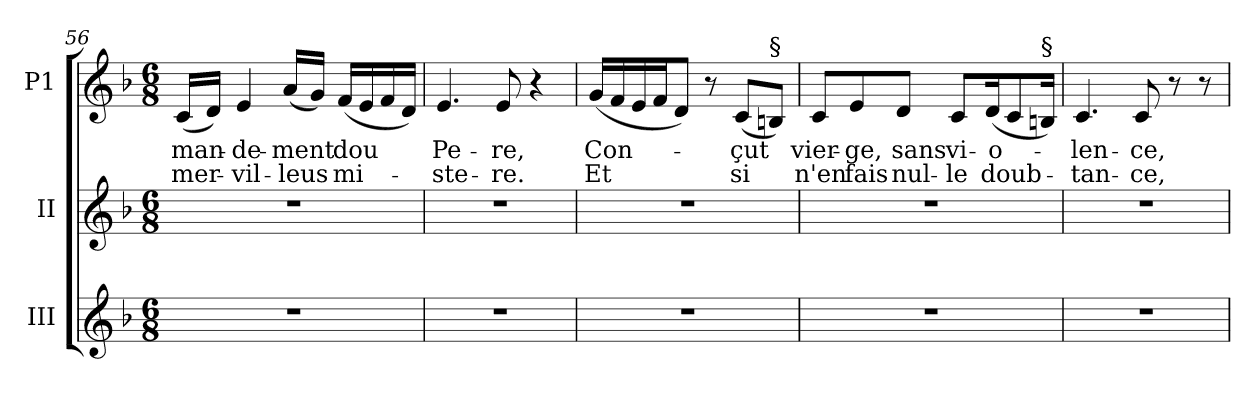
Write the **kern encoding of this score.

**kern	**kern	**kern	**text	**text
*part3	*part2	*part1	*part1	*part1
*staff3	*staff2	*staff1	*staff1	*staff1
*I"III	*I"II	*I"P1	*	*
*clefG2	*clefG2	*clefG2	*	*
*k[b-]	*k[b-]	*k[b-]	*	*
*F:	*F:	*F:	*	*
*M6/8	*M6/8	*M6/8	*	*
=56	=56	=56	=56	=56
!LO:N:vis=1	!LO:N:vis=1	!	!	!
!	!	!	!LO:LY:b:color=#000000	!LO:LY:b:color=#000000
2.r	2.r	(16ci/LL	-man-	mer-
.	.	16di/JJ)	.	.
!	!	!	!LO:LY:b:color=#000000	!LO:LY:b:color=#000000
.	.	4ei/	-de-	-vil-
!	!	!	!LO:LY:b:color=#000000	!LO:LY:b:color=#000000
.	.	(16ai/LL	-ment	-leus
.	.	16gi/JJ)	.	.
!	!	!	!LO:LY:b:color=#000000	!LO:LY:b:color=#000000
.	.	(16fi/LL	dou	mi-
.	.	16ei/	.	.
.	.	16fi/	.	.
.	.	16di/JJ)	.	.
=57	=57	=57	=57	=57
!LO:N:vis=1	!LO:N:vis=1	!	!	!
!	!	!	!LO:LY:b:color=#000000	!LO:LY:b:color=#000000
2.r	2.r	4.ei/	Pe-	-ste-
!	!	!	!LO:LY:b:color=#000000	!LO:LY:b:color=#000000
.	.	8ei/	-re,	-re.
.	.	4r	.	.
=58	=58	=58	=58	=58
!LO:N:vis=1	!LO:N:vis=1	!	!	!
!	!	!	!LO:LY:b:color=#000000	!LO:LY:b:color=#000000
2.r	2.r	(16gi/LL	Con-	Et
.	.	16fi/	.	.
.	.	16ei/	.	.
.	.	16fi/J	.	.
.	.	8di/J)	.	.
.	.	8r	.	.
!	!	!	!LO:LY:b:color=#000000	!LO:LY:b:color=#000000
.	.	(8ci/L	-çut	si
!	!	!LO:TX:a:t=§	!	!
.	.	8Bni/J)	.	.
!!LO:LB:g=z
=59	=59	=59	=59	=59
!LO:N:vis=1	!LO:N:vis=1	!	!	!
!	!	!	!LO:LY:b:color=#000000	!LO:LY:b:color=#000000
2.r	2.r	8ci/L	vier-	n'en
!	!	!	!LO:LY:b:color=#000000	!LO:LY:b:color=#000000
.	.	8ei/	-ge,	fais
!	!	!	!LO:LY:b:color=#000000	!LO:LY:b:color=#000000
.	.	8di/J	sans	nul-
!	!	!	!LO:LY:b:color=#000000	!LO:LY:b:color=#000000
.	.	8ci/L	vi-	-le
!	!	!	!LO:LY:b:color=#000000	!LO:LY:b:color=#000000
.	.	(16di/k	-o-	doub-
.	.	8ci/	.	.
!	!	!LO:TX:a:t=§	!	!
.	.	16Bni/Jk)	.	.
=60	=60	=60	=60	=60
!LO:N:vis=1	!LO:N:vis=1	!	!	!
!	!	!	!LO:LY:b:color=#000000	!LO:LY:b:color=#000000
2.r	2.r	4.ci/	-len-	-tan-
!	!	!	!LO:LY:b:color=#000000	!LO:LY:b:color=#000000
.	.	8ci/	-ce,	-ce,
.	.	8r	.	.
.	.	8r	.	.
=	=	=	=	=
*-	*-	*-	*-	*-
